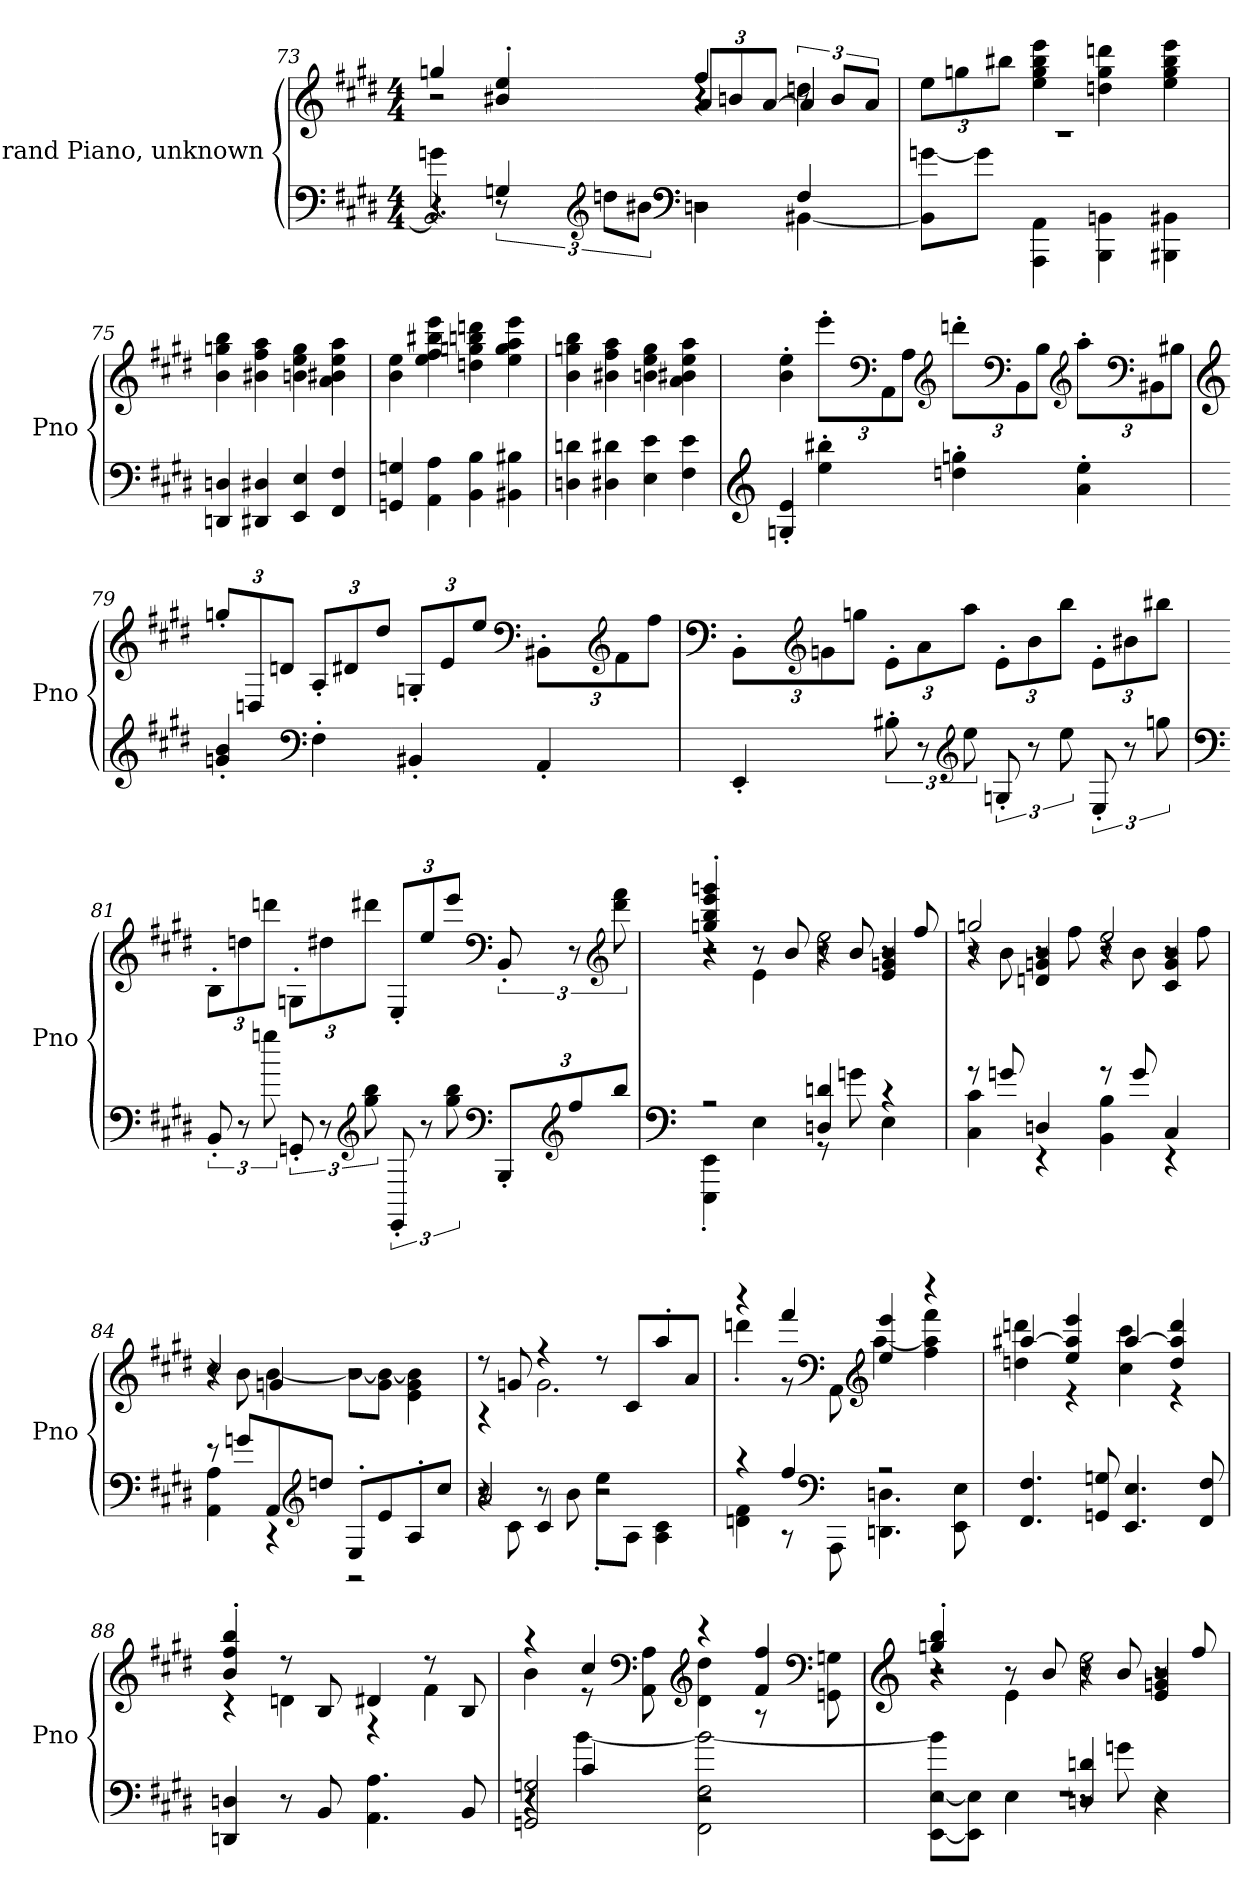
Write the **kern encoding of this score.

**kern	**kern
*part1	*part1
*staff2	*staff1
*I"Grand Piano, unknown	*
*I'Pno	*
!!LO:LB:g=z
*clefF4	*clefG2
*k[f#c#g#d#]	*k[f#c#g#d#]
*M4/4	*M4/4
=73	=73
*^	*^
*	*^	*	*^
4r	4gn\	2.BB#/]	4ggn/	2r	2r
4Gn/	12r	.	4b#X/' 4ee/'	.	.
*clefG2	*	*	*	*	*
.	12ddn\L	.	.	.	.
.	12b#X\J	.	.	.	.
*clefF4	*	*	*	*	*
*	*	*	*	*	*Xbrackettup
2r	4Dn\	.	4ff#/	4r	12a/L
.	.	.	.	.	12bn/
.	.	.	.	.	[12a/J
*	*	*	*brackettup	*	*
.	[4BB#X\	4F#/	12r	4ddn\	4a/]
.	.	.	12b/L	.	.
.	.	.	12a/J	.	.
*	*v	*v	*	*	*
*	*	*v	*v	*v
=74	=74	=74
*	*	*Xbrackettup
1r	8BB#\] [8gn\L	12ee\L
.	.	12ggn\
.	8g\J]	.
.	.	12bb#X\J
.	4AAA\ 4AA\	4ee\ 4gg\ 4bb#\ 4eee\
.	4BBB\ 4BBn\	4ddn\ 4gg\ 4dddn\
.	4BBB#X\ 4BB#X\	4ee\ 4gg\ 4bb#\ 4eee\
*v	*v	*
=75	=75
4DDn/ 4Dn/	4b\ 4ggn\ 4bb\
4DD#X/ 4D#X/	4b#X\ 4ff#\ 4aa\
4EE/ 4E/	4bn\ 4ee\ 4gg\
4FF#/ 4F#/	4a\ 4b#X\ 4ee\ 4aa\
!!LO:PB:g=z
=76	=76
4GGn/ 4Gn/	4b\ 4ee\
4AA\ 4A\	4ee\ 4ff#\ 4bb#X\ 4eee\
4BB\ 4B\	4ddn\ 4ggn\ 4bbn\ 4dddn\
4BB#X\ 4B#X\	4ee\ 4gg\ 4aa\ 4eee\
=77	=77
4Dn\ 4dn\	4b\ 4ggn\ 4bb\
4D#X\ 4d#X\	4b#X\ 4ff#\ 4aa\
4E\ 4e\	4bn\ 4ee\ 4gg\
4F#\ 4e\	4a\ 4b#X\ 4ee\ 4aa\
=78	=78
*clefG2	*
4Gn/' 4e/'	4b\' 4ee\'
4ee\' 4bb#X\'	12eee'\L
*	*clefF4
.	12AA\
.	12A\J
*	*clefG2
4ddn\' 4ggn\'	12dddn'\L
*	*clefF4
.	12BB\
.	12B\J
*	*clefG2
4a\' 4ee\'	12aa'\L
*	*clefF4
.	12BB#X\
.	12B#X\J
!!LO:LB:g=z
=79	=79
*	*clefG2
4gn/' 4b/'	12ggn'/L
.	12Dn/
.	12dn/J
*clefF4	*
4F#'\	12A'/L
.	12d#X/
.	12dd#/J
4BB#X'/	12Gn'/L
.	12e/
.	12ee/J
*	*clefF4
4AA'/	12BB#X'\L
*	*clefG2
.	12f#\
.	12ff#\J
=80	=80
*	*clefF4
4EE'/	12BB'\L
*	*clefG2
.	12gn\
.	12ggn\J
12B#X'\	12e'\L
12r	12a\
*clefG2	*
12ee\	12aa\J
12Gn'/	12e'\L
12r	12b\
12ee\	12bb\J
12E'/	12e'\L
12r	12b#X\
12ggn\	12bb#X\J
!!LO:LB:g=z
=81	=81
*clefF4	*
12BB'/	12B'\L
12r	12ddn\
12ggn\	12dddn\J
12GGn'/	12Gn'\L
12r	12dd#X\
*clefG2	*
12gg\ 12bb\	12ddd#X\J
12EE'/	12E'/L
12r	12ee/
12gg\ 12bb\	12eee/J
*clefF4	*clefF4
*Xbrackettup	*brackettup
12BBB'/L	12BB'/
*clefG2	*
12ff#/	12r
*	*clefG2
12bb/J	12ddd#\ 12fff#\
=82	=82
*clefF4	*
*^	*^
*	*	*	*^
2r	4EEE\' 4EE\'	4ggn/' 4bb/' 4eee/' 4gggn/'	4r	2r
.	4E\	8r	4e\	.
.	.	8b/	.	.
4Dn/ 4dn/	8r	8r	2ee\	4r
.	8gn\	8b/	.	.
4r	4E\	8r	.	4e/ 4gn/ 4b/
.	.	8ff#/	.	.
!!LO:LB:g=z	!!	!!
=83	=83	=83	=83	=83
8r	4C#\ 4c#\	2ggn/	8r	4r
8gn/	.	.	8b\	.
4Dn/	4r	.	8r	4dn/ 4gn/ 4b/
.	.	.	8ff#\	.
8r	4BB\ 4B\	2ee/	8r	4r
8g/	.	.	8b\	.
4C#/	4r	.	8r	4c#/ 4g/ 4b/
.	.	.	8ff#\	.
=84	=84	=84	=84	=84
8r	4AA\ 4A\	2cc#/	8r	4r
8gn/L	.	.	8b\	.
8AA/	4r	.	[4b\	4gn/
*clefG2	*	*	*	*
8ddn/J	.	.	.	.
8E'/L	2r	2r	8b\L_	2r
8e/	.	.	8g\ 8b\_J	.
8A'/	.	.	4e\ 4g\ 4b\]	.
8cc#/J	.	.	.	.
*	*	*	*v	*v
=85	=85	=85	=85
*	*^	*	*
2a/	8r	4r	8r	4r
.	8c#\	.	8gn/	.
.	8r	4c#/	4r	2.g\
.	8b\	.	.	.
2r	8ee'\L	2r	8r	.
.	8A\J	.	8c#/L	.
.	4A\ 4c#\	.	8aa'/	.
.	.	.	8a/J	.
*	*v	*v	*	*
!!LO:LB:g=z	!!
=86	=86	=86	=86
4r	4dn\ 4f#\	4r	4dddn'\
4ff#/	8r	4fff#/	8r
*clefF4	*	*clefF4	*
.	8AAA\	.	8AA\
*	*	*clefG2	*
2r	4.DDn\ 4.Dn\	4ee/ 4eee/	[4aa\
.	.	4r	4ff#\ 4aa\] 4fff#\
.	8EE\ 8E\	.	.
*v	*v	*	*
=87	=87	=87
4.FF#/ 4.F#/	[4aa#X/	4ddn\ 4dddn\
.	4ee/ 4aa#/] 4eee/	4r
8GGn/ 8Gn/	.	.
4.EE/ 4.E/	[4aa#/	4cc#\ 4ccc#\
.	4dd/ 4aa#/] 4ddd/	4r
8FF#/ 8F#/	.	.
=88	=88	=88
4DDn/ 4Dn/	4b/' 4ff#/' 4bb/'	4r
8r	8r	4dn\
8BB/	8B/	.
4.AA\ 4.A\	4d#X/	4r
.	8r	4f#\
8BB/	8B/	.
!!LO:PB:g=z	!!
=89	=89	=89
*^	*	*
*	*^	*	*
4r	4r	2GGn/ 2Gn/	4r	4b\
4c#/	[4b\	.	4cc#/	8r
*	*	*	*clefF4	*
.	.	.	.	8AA\ 8A\
*	*	*	*clefG2	*
2r	2FF#\ 2F#\ 2b\_	2r	4r	4d#\ 4dd#\
.	.	.	4f#/ 4ff#/	8r
*	*	*	*clefF4	*
.	.	.	.	8GGn\ 8Gn\
*	*	*	*v	*v
=90	=90	=90	=90
*	*	*	*clefG2
*	*	*	*^
*	*	*	*	*^
1r	[8EE\ [8E\ 8b\]L	2r	4ggn/' 4bb/'	4r	2r
.	8EE\] 8E\]J	.	.	.	.
.	4E\	.	8r	4e\	.
.	.	.	8b/	.	.
.	8r	4Dn/ 4dn/	8r	2ee\	4r
.	8gn\	.	8b/	.	.
.	4E\	4r	8r	.	4e/ 4gn/ 4b/
.	.	.	8ff#/	.	.
*v	*v	*v	*	*	*
*	*v	*v	*v
=	=
*-	*-
